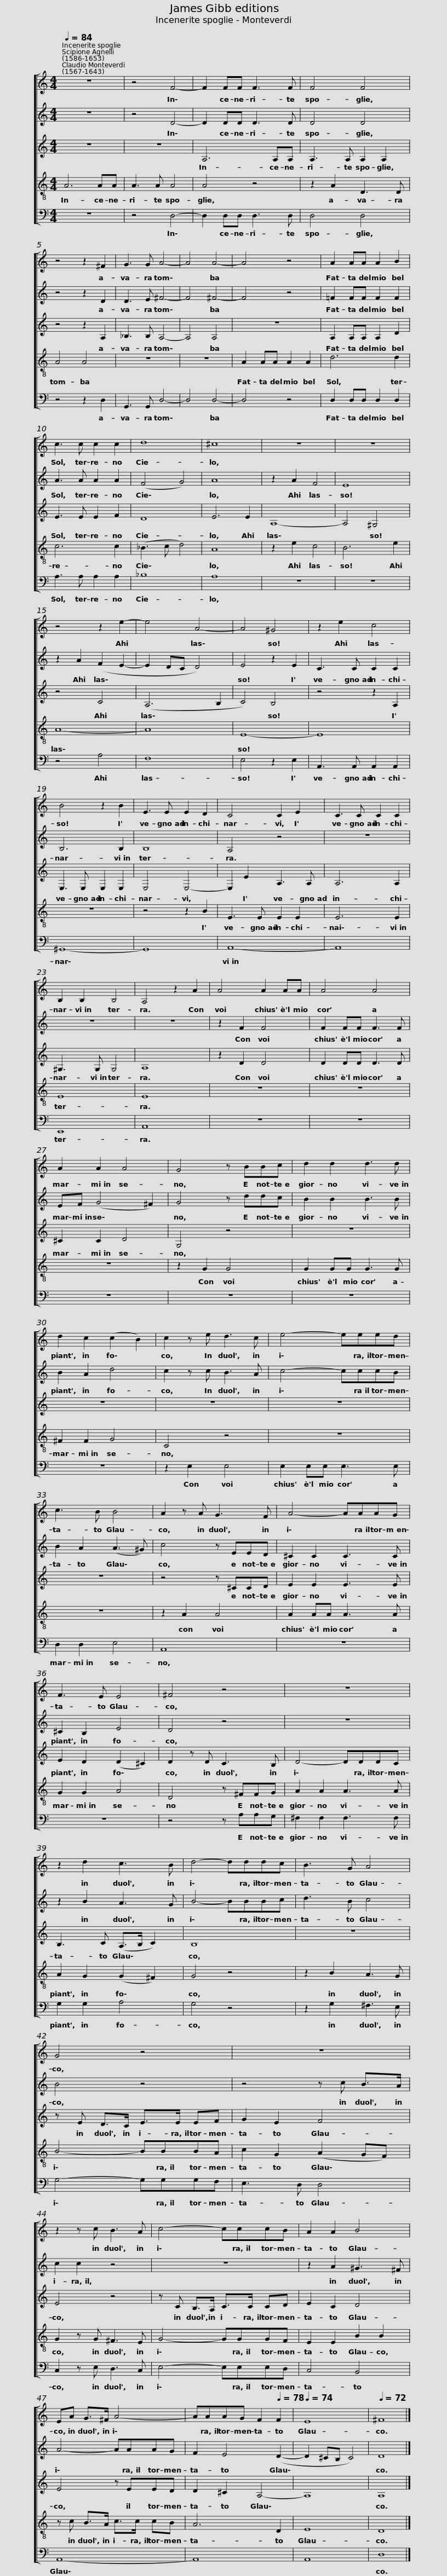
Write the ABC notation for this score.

X:1
%%score [ 1 2 3 4 5 ]
L:1/8
Q:1/4=84
M:4/4
I:linebreak $
K:C
V:1 treble
V:2 treble
V:3 treble
V:4 treble-8
V:5 bass
V:1
 z8 | z4 F4- | F2 FF F3 F | F4 F4 | z4 z2 ^F2 | %5
 G3 G A4- | A4 A4- |$ A4 z4 | A2 AA A2 B2 | c3 c c2 c2 | %10
 d8 | ^c8 | z8 | z8 | z4 z2 e2- |$ %15
 e4 A4- | A4 ^G4 | z2 e2 c4 | B4 z2 B2 | E3 E E2 D2 | %20
 C4 C2 E2 |$ C3 C C2 C2 | B,2 B,2 B,4 | A,4 z2 A2 | A4 A2 AA | %25
 A4 A4 | A2 A2 A4 |$ G4 z BBc | d2 d2 d3 d | d2 c2 (c2 B2) | %30
 c2 z e d3 c | e4- eeed |$ c3 B B4 | A2 z A G3 F | A4- AAAG | %35
 F3 E E4 |$ ^F4 z4 | z8 | z2 d2 c3 B | d4- dddc | %40
 B3 G A4 |$ G4 z4 | z8 | z2 z c B3 A | c4- cccB |$ %45
 A2 A2 B4 | EA G>^F A4- |[Q:1/4=83] A[Q:1/4=82]A[Q:1/4=82]A[Q:1/4=81]G[Q:1/4=80] F2[Q:1/4=78] F2 |[Q:1/4=74] E8 |[Q:1/4=72] ^F8 |] %50
V:2
 z8 | z4 D4- | D2 DD D3 D | D4 D4 | z4 z2 D2 | %5
 D3 E ^F4- | F4 ^F4- |$ F4 z4 | =F2 FF F2 F2 | A3 A A2 A2 | %10
 (F4 G4) | A8 | z2 A2 F4 | E8 | z2 A2 (F2 E2- |$ %15
 E2 DC D4) | E4 z2 E2 | C3 C C2 C2 | B,6 B,2 | B,8 | %20
 A,4 z4 |$ z8 | z8 | z8 | z2 F2 F4 | %25
 F2 FF F3 F | EF (G4 ^F2) |$ G4 z ddc | B2 B2 B3 B | B2 A2 d4 | %30
 c2 z c B3 A | c4- cccB |$ B2 A2 (A3 ^G) | c4 z EED | ^C2 C2 C3 C | %35
 ^C2 B,2 E4 |$ D4 z4 | z8 | z2 B2 A3 G | B4- BBBc | %40
 d3 B c4 |$ B4 z4 | z4 z c B>A | c2 c2 z4 | z8 |$ %45
 z2 A2 ^G3 ^F | A4- AAAG | F2 E4 (D2- | D2 ^CB, C4) | D8 |] %50
V:3
 z8 | z8 | A,6 A,A, | A,3 A, A,2 A,2 | z4 z2 A,2 | %5
 _B,3 B, A,4- | A,4 A,4 |$ z8 | A,2 A,A, A,2 D2 | E3 E E2 F2 | %10
 D8 | E6 E2 | A,8- | A,4 ^G,4 | z4 C4 |$ %15
 (A,6 B,2 | C4) B,4 | z4 z2 A,2 | E,3 E, E,2 E,2 | E,4 E,4- | %20
 E,2 E2 A,3 A, |$ A,6 A,2 | ^G,3 G, G,4 | A,8 | z2 D2 D4 | %25
 D2 DD D3 D | ^C2 C2 D4 |$ G,4 z4 | z8 | z8 | %30
 z8 | z8 |$ z8 | z4 z ^CCD | E2 E2 E3 E | %35
 E2 D2 (D2 ^C2) |$ D2 z D C3 B, | D4- DDDC | B,3 C (A,>B, C2) | B,8 | %40
 z8 |$ z E D>C E>E EF | G2 E2 F4 | E4 z4 | z C B,>A, C>C CD |$ %45
 E2 C2 D4 | E4 z EED | D2 ^C2 A,4- | A,8 | A,8 |] %50
V:4
 A6 AA | A3 A A4 | A4 z4 | z2 A2 D3 D | A4 A4 | %5
 z8 | z8 |$ A2 AA A2 A2 | d6 d2 | c6 c2 | %10
 (_B3 c d4) | A8 | z2 e2 c4 | B6 e2 | A8- |$ %15
 A8 | E8- | E8 | z8 | z4 z2 B2 | %20
 E3 E E2 E2 |$ E6 E2 | E8 | E8 | z8 | %25
 z8 | z8 |$ z2 G2 G4 | G2 GG G3 G | ^F2 F2 G4 | %30
 C4 z4 | z8 |$ z8 | z2 A2 A4 | A2 AA A3 A | %35
 G2 G2 A4 |$ D4 z ^FFG | A2 A2 A3 A | A2 G2 (G2 ^F2) | G4 z4 | %40
 z2 B2 A3 G |$ B4- BBBA | c2 G2 (A2 GF) | G2 z G ^F3 E | G4- GGGF |$ %45
 E2 E2 B2 B2 | z c B>A c>c cB | A6 D2 | E8 | D8 |] %50
V:5
 z8 | z4 D,4- | D,2 D,D, D,3 D, | D,4 D,4 | z4 z2 D,2 | %5
 G,,3 G,, D,4- | D,4 D,4- |$ D,4 z4 | D,2 D,D, D,2 D,2 | A,3 A, A,2 A,2 | %10
 _B,8 | A,8 | z8 | z8 | z4 A,4 |$ %15
 F,8 | E,4 z2 E,2 | A,,3 A,, A,,2 A,,2 | ^G,,8- | G,,8 | %20
 A,,8- |$ A,,8 | E,,8 | A,,8 | z8 | %25
 z8 | z8 |$ z8 | z8 | z8 | %30
 z2 E,2 E,4 | E,2 E,E, E,3 E, |$ D,2 D,2 E,4 | A,,8 | z8 | %35
 z8 |$ z4 z A,A,G, | ^F,2 F,2 F,3 F, | G,2 G,2 A,4 | G,4 z4 | %40
 z2 G,2 ^F,3 E, |$ G,4- G,G,G,F, | E,3 D, D,4 | C,2 z E, D,3 C, | E,4- E,E,E,D, |$ %45
 C,4 B,,4 | A,,8- | A,,8 | A,,8 | D,8 |] %50
